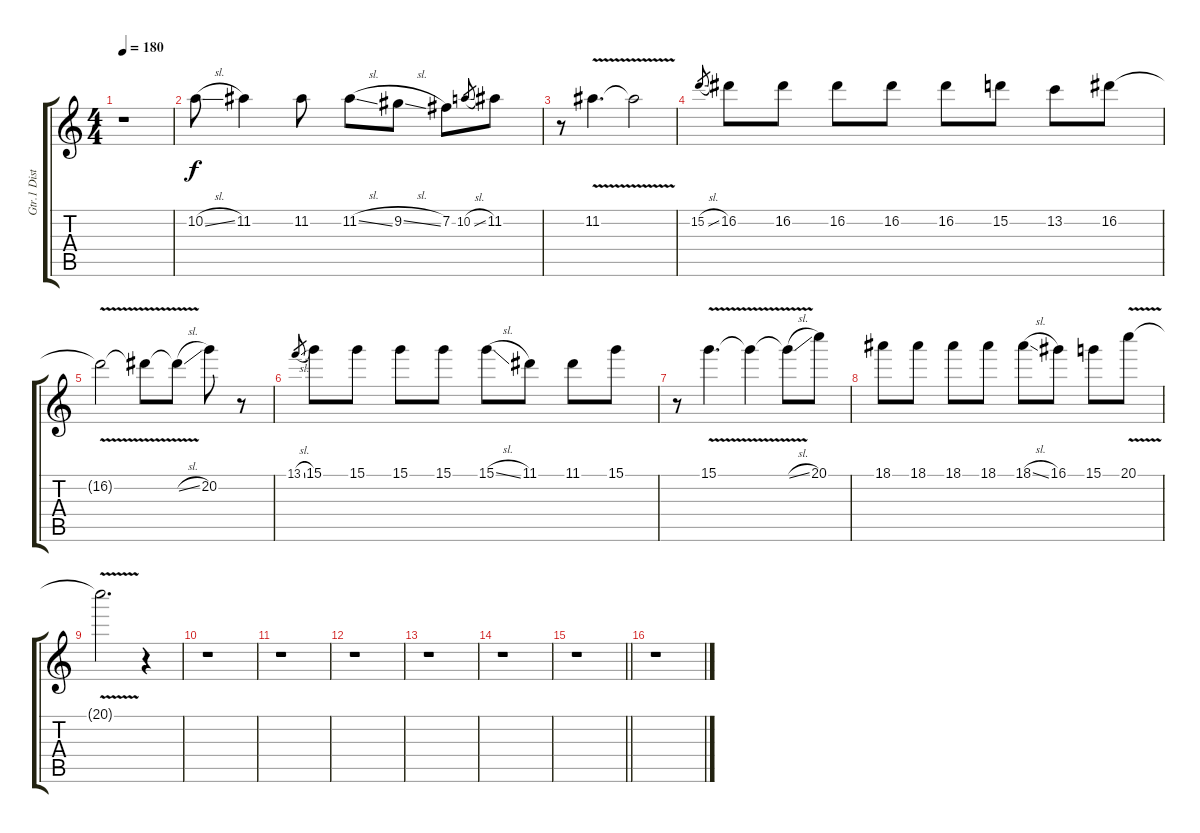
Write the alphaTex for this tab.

\track ("Gtr.1 Dist Gtr. Open E Tuning" "Gtr.1 Dist") {instrument distortionguitar}
\staff {score tabs}
\tuning (E4 B3 Ab3 E3 B2 E2) {hide}
\ts (4 4)
\tempo 180
\clef g2
\ks c
r.1{dy f} |
10.2{sl}.8 11.2.4 11.2.8 11.2{sl}.8 9.2{sl}.8 7.2.8 10.2{sl}.8{gr} 11.2.8 |
r.8 11.2{v}.4{d} 11.2{v t}.2 |
15.2{sl}.8{gr} 16.2.8 16.2.8 16.2.8 16.2.8 16.2.8 15.2.8 13.2.8 16.2.8 |
16.2{v t}.2 16.2{v t}.8 16.2{sl t}.8 20.2.8 r.8 |
13.1{sl}.8{gr} 15.1.8 15.1.8 15.1.8 15.1.8 15.1{sl}.8 11.1.8 11.1.8 15.1.8 |
r.8 15.1{v}.4{d} 15.1{v t}.4 15.1{sl t}.8 20.1.8 |
18.1.8 18.1.8 18.1.8 18.1.8 18.1{sl}.8 16.1.8 15.1.8 20.1{v}.8 |
20.1{v t}.2{d} r.4 |
r.1 |
r.1 |
r.1 |
r.1 |
r.1 |
\barLineRight lightlight
r.1 |
r.1
